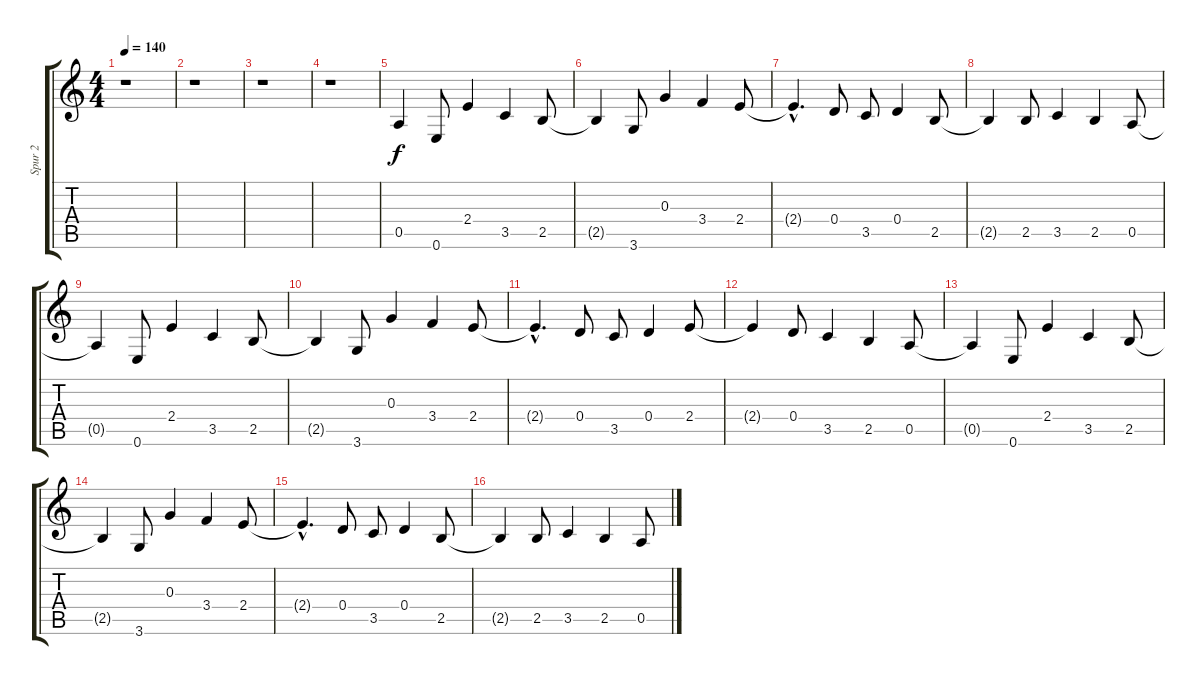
\track ("Spur 2" "Spur 2") {instrument synthbass2}
\staff {score tabs}
\tuning (E4 B3 G3 D3 A2 E2) {hide}
\ts (4 4)
\tempo 140
\clef g2
\ks c
r.1{dy f} |
r.1 |
r.1 |
r.1 |
0.5.4 0.6.8 2.4.4 3.5.4 2.5.8 |
2.5{t}.4 3.6.8 0.3.4 3.4.4 2.4.8 |
2.4{hac t}.4{d} 0.4.8 3.5.8 0.4.4 2.5.8 |
2.5{t}.4 2.5.8 3.5.4 2.5.4 0.5.8 |
0.5{t}.4 0.6.8 2.4.4 3.5.4 2.5.8 |
2.5{t}.4 3.6.8 0.3.4 3.4.4 2.4.8 |
2.4{hac t}.4{d} 0.4.8 3.5.8 0.4.4 2.4.8 |
2.4{t}.4 0.4.8 3.5.4 2.5.4 0.5.8 |
0.5{t}.4 0.6.8 2.4.4 3.5.4 2.5.8 |
2.5{t}.4 3.6.8 0.3.4 3.4.4 2.4.8 |
2.4{hac t}.4{d} 0.4.8 3.5.8 0.4.4 2.5.8 |
2.5{t}.4 2.5.8 3.5.4 2.5.4 0.5.8
